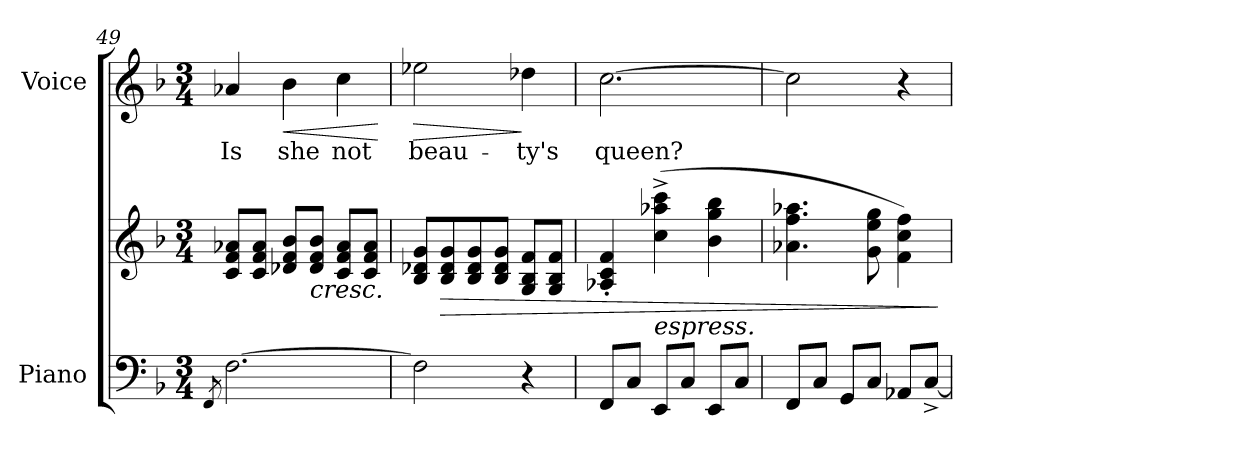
**kern	**kern	**dynam	**kern	**text	**dynam
*part2	*part2	*part2	*part1	*part1	*part1
*staff3	*staff2	*staff2/3	*staff1	*staff1	*staff1
*I"Piano	*	*	*I"Voice	*	*
*I'Pno	*	*	*	*	*
*clefF4	*clefG2	*	*clefG2	*	*
*k[b-]	*k[b-]	*	*k[b-]	*	*
*M3/4	*M3/4	*	*M3/4	*	*
=49	=49	=49	=49	=49	=49
8qFF/	.	.	.	.	.
!	!	!	!	!LO:LY:b	!
[2.F\	8c/ 8f/ 8a-X/L	.	4a-X/	Is	.
.	8c/ 8f/ 8a-/J	.	.	.	.
!	!	!	!	!LO:LY:b	!LO:HP:b
.	8d-X/ 8f/ 8b-/L	.	4b-\	she	<
!	!	!LO:HP:b	!	!	!
.	8d-/ 8f/ 8b-/J	<	.	.	.
!	!	!	!	!LO:LY:b	!
.	8c/ 8f/ 8a-/L	.	4cc\	not	.
.	8c/ 8f/ 8a-/J	.	.	.	.
.	.	.	.	.	[
=50	=50	=50	=50	=50	=50
!	!	!	!	!LO:LY:b	!LO:HP:b
2F\]	8B-/ 8d-X/ 8g/L	.	2ee-X\	beau-	>
!	!	!LO:HP:b	!	!	!
.	8B-/ 8d-/ 8g/	>	.	.	.
.	8B-/ 8d-/ 8g/	.	.	.	.
.	8B-/ 8d-/ 8g/J	.	.	.	.
!	!	!	!	!LO:LY:b	!
4r	8G/ 8B-/ 8f/L	.	4dd-X\	-ty's	]
.	8G/ 8B-/ 8f/J	[	.	.	.
!!LO:PB:g=z
=51	=51	=51	=51	=51	=51
!	!	!	!	!LO:LY:b	!
8FF/L	4A-X/' 4c/' 4f/'	.	[2.cc\	queen?	.
8C/J	.	.	.	.	.
!	!LO:TX:b:i:t=espress.	!	!	!	!
8EE/L	(>4cc\^ 4aa-X\^ 4ccc\^	.	.	.	.
8C/J	.	.	.	.	.
8EE/L	4b-\ 4gg\ 4bb-\	.	.	.	.
8C/J	.	.	.	.	.
=52	=52	=52	=52	=52	=52
8FF/L	4.a-X\ 4.ff\ 4.aa-X\	.	2cc\]	.	.
8C/J	.	.	.	.	.
8GG/L	.	.	.	.	.
8C/J	8g\ 8ee\ 8gg\	.	.	.	.
8AA-X/L	4f\ 4cc\ 4ff\)	.	4r	.	.
[8C^/J	.	.	.	.	.
.	.	]	.	.	.
=	=	=	=	=	=
*-	*-	*-	*-	*-	*-
